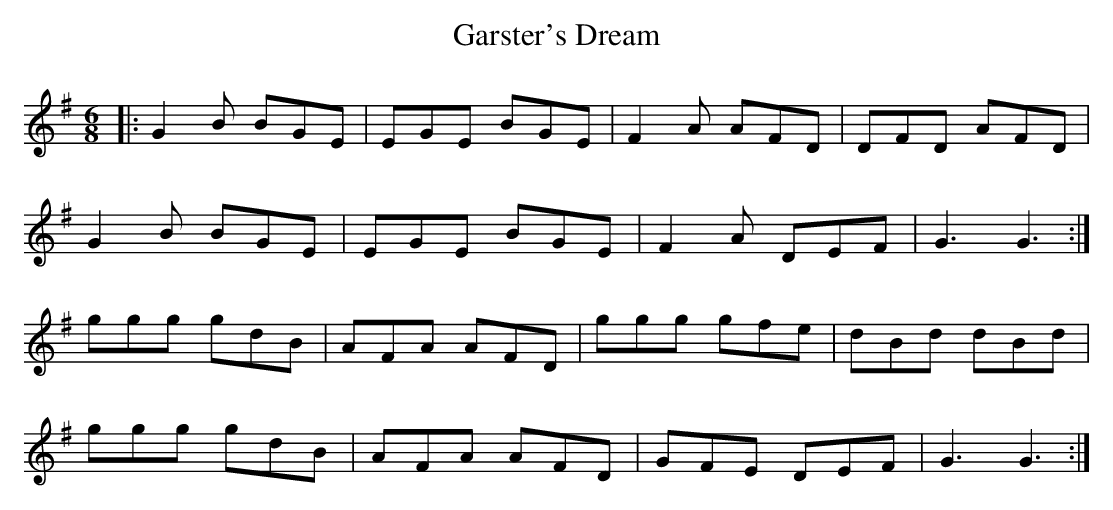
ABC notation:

X:1
T: Garster's Dream
M: 6/8
L: 1/8
K: Gmaj
|:G2 B BGE|EGE BGE|F2 A AFD|DFD AFD|
G2 B BGE|EGE BGE|F2 A DEF|G3 G3:|
ggg gdB|AFA AFD|ggg gfe|dBd dBd|
ggg gdB|AFA AFD|GFE DEF|G3 G3:|
